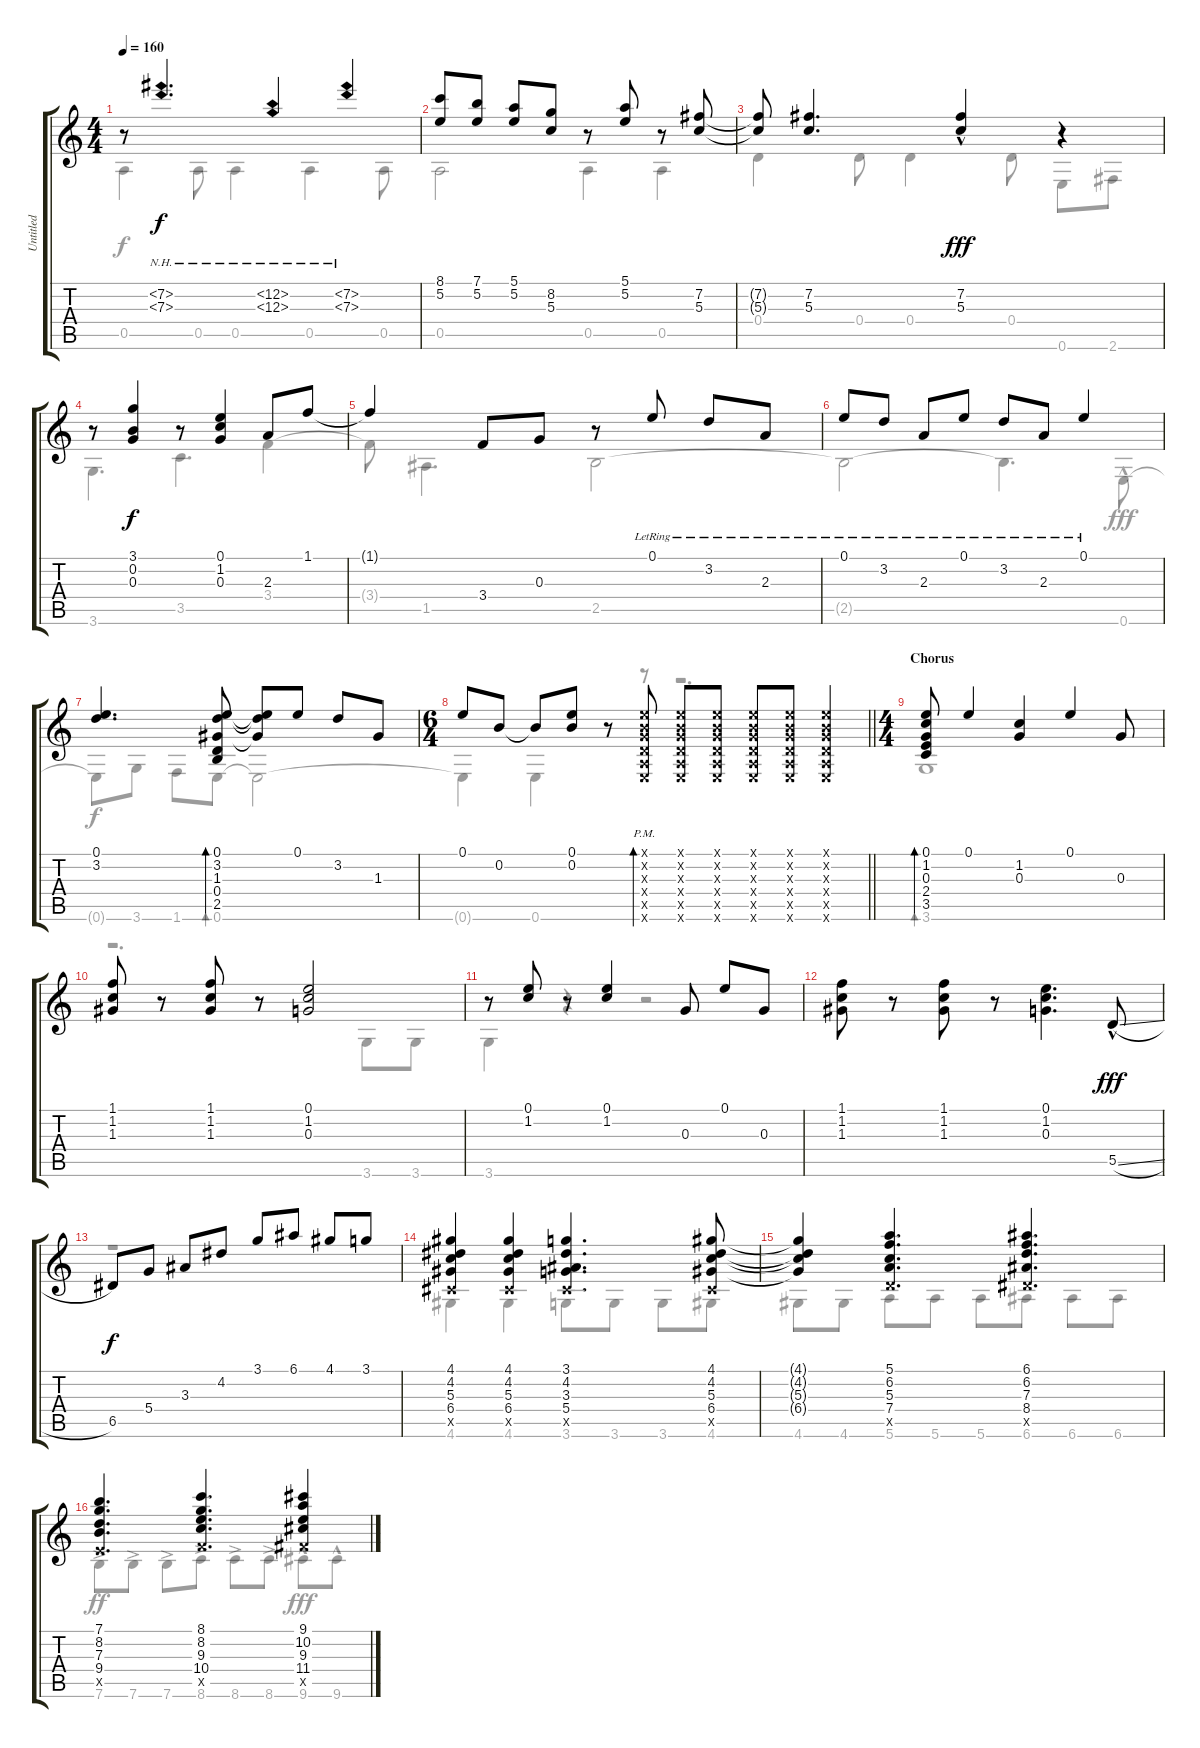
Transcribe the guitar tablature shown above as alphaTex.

\track ("Untitled" "Untitled") {instrument acousticguitarnylon}
\staff {score tabs}
\tuning (E4 B3 G3 D3 A2 E2) {hide}
\voice
\ts (4 4)
\tempo 160
\clef g2
\ks c
r.8{dy f} (7.2{nh} 7.3{nh}).4{d} (12.2{nh} 12.3{nh}).4 (7.2{nh} 7.3{nh}).4 |
(8.1 5.2).8 (7.1 5.2).8 (5.1 5.2).8 (8.2 5.3).8 r.8 (5.1 5.2).8 r.8 (7.2 5.3).8 |
(7.2{t} 5.3{t}).8 (7.2 5.3).4{d} (7.2{hac} 5.3{hac}).4{dy fff} r.4 |
r.8 (3.1 0.2 0.3).4{dy f} r.8 (0.1 1.2 0.3).4 2.3.8 1.1.8 |
1.1{t}.4 3.4.8 0.3.8 r.8 0.1{lr}.8 3.2{lr}.8 2.3{lr}.8 |
0.1{lr}.8 3.2{lr}.8 2.3{lr}.8 0.1{lr}.8 3.2{lr}.8 2.3{lr}.8 0.1{lr}.4 |
(0.1 3.2).4{d} (0.1 3.2 1.3 0.4 2.5).8{bd 30} (0.1{t} 3.2{t} 1.3{t}).8 0.1.8 3.2.8 1.3.8 |
\ts (6 4)
\barLineRight lightlight
0.1.8 0.2.8 0.2{t}.8 (0.1 0.2).8 r.8 (0.1{pm x} 0.2{pm x} 0.3{pm x} 0.4{pm x} 0.5{pm x} 0.6{pm x}).8{bd 30} (0.1{x} 0.2{x} 0.3{x} 0.4{x} 0.5{x} 0.6{x}).8 (0.1{x} 0.2{x} 0.3{x} 0.4{x} 0.5{x} 0.6{x}).8 (0.1{x} 0.2{x} 0.3{x} 0.4{x} 0.5{x} 0.6{x}).8 (0.1{x} 0.2{x} 0.3{x} 0.4{x} 0.5{x} 0.6{x}).8 (0.1{x} 0.2{x} 0.3{x} 0.4{x} 0.5{x} 0.6{x}).4 |
\ts (4 4)
\section ("" "Chorus")
(0.1 1.2 0.3 2.4 3.5).8{bd 30} 0.1.4 (1.2 0.3).4 0.1.4 0.3.8 |
(1.1 1.2 1.3).8 r.8 (1.1 1.2 1.3).8 r.8 (0.1 1.2 0.3).2 |
r.8 (0.1 1.2).8 r.8 (0.1 1.2).4 0.3.8 0.1.8 0.3.8 |
(1.1 1.2 1.3).8 r.8 (1.1 1.2 1.3).8 r.8 (0.1 1.2 0.3).4{d} 5.5{sl hac}.8{dy fff} |
6.5.8{dy f} 5.4.8 3.3.8 4.2.8 3.1.8 6.1.8 4.1.8 3.1.8 |
(4.1 4.2 5.3 6.4 4.5{x}).4 (4.1 4.2 5.3 6.4 4.5{x}).4 (3.1 4.2 3.3 5.4 4.5{x}).4{d} (4.1 4.2 5.3 6.4 4.5{x}).8 |
(4.1{t} 4.2{t} 5.3{t} 6.4{t}).4 (5.1 6.2 5.3 7.4 5.5{x}).4{d} (6.1 6.2 7.3 8.4 6.5{x}).4{d} |
(7.1 8.2 7.3 9.4 7.5{x}).4{d} (8.1 8.2 9.3 10.4 8.5{x}).4{d} (9.1 10.2 9.3 11.4 9.5{x}).4
\voice
\clef g2
\ottava regular
\simile none
\ks c
0.5.4{dy f} 0.5.8 0.5.4 0.5.4 0.5.8 |
0.5.2 0.5.4 0.5.4 |
0.4.4 0.4.8 0.4.4 0.4.8 0.6.8 2.6.8 |
3.6.4{d} 3.5.4{d} 3.4.4 |
3.4{t}.8 1.5.4{d} 2.5.2 |
2.5{t}.2 2.5{t}.4{d} 0.6{hac}.8{dy fff} |
0.6{t}.8{dy f} 3.6.8 1.6.8 0.6.8{bd 30} 0.6{t}.2 |
\barLineRight lightlight
0.6{t}.4 0.6.4 r.8 r.8 r.2{d} |
3.6.1{bd 30} |
r.2{d} 3.6.8 3.6.8 |
3.6.4 r.4 r.2 |
|
r.1 |
4.6.4 4.6.4 3.6.8 3.6.8 3.6.8 4.6.8 |
4.6.8 4.6.8 5.6.8 5.6.8 5.6.8 6.6.8 6.6.8 6.6.8 |
7.6{ac}.8{dy ff} 7.6{ac}.8 7.6{ac}.8 8.6{ac}.8 8.6{ac}.8 8.6{ac}.8 9.6{hac}.8{dy fff} 9.6{hac}.8
